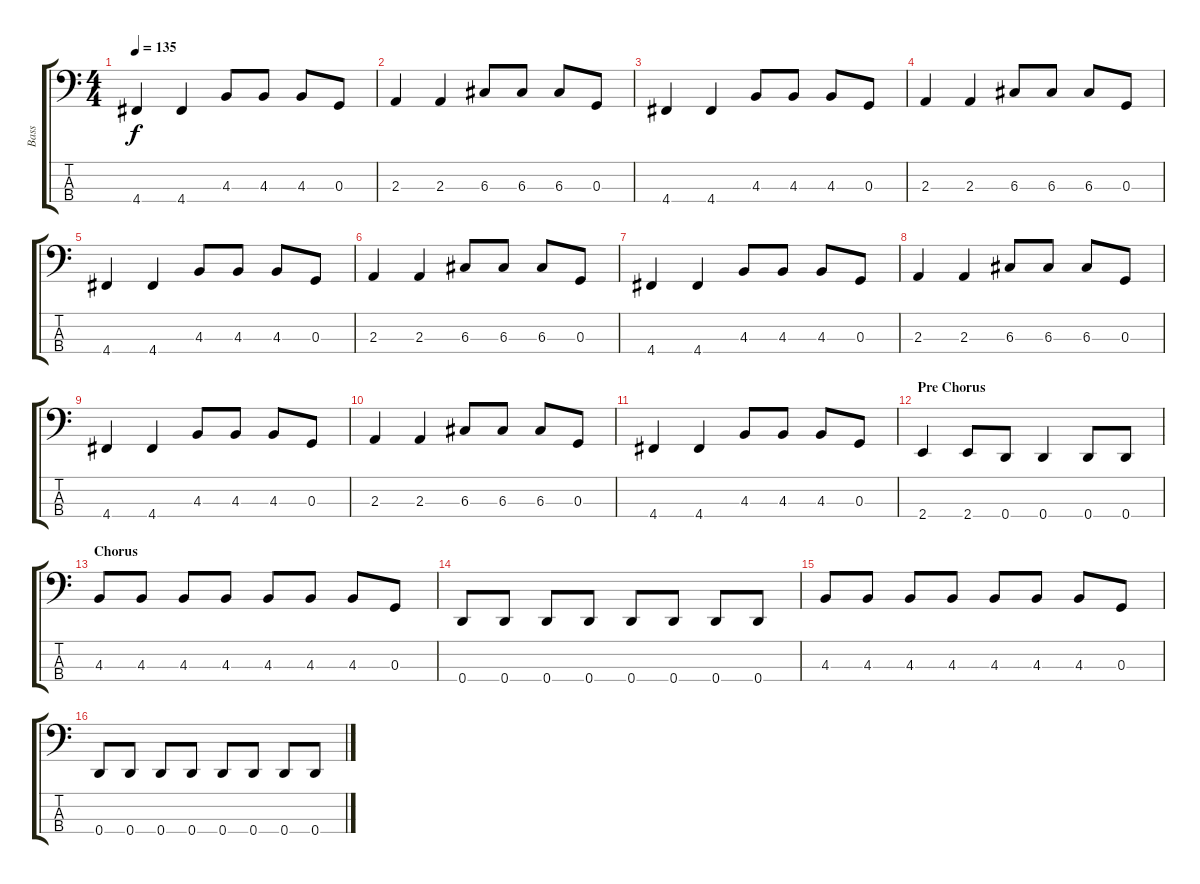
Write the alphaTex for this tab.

\track ("Bass" "Bass") {instrument electricbasspick}
\staff {score tabs}
\tuning (F2 C2 G1 D1) {hide}
\ts (4 4)
\tempo 135
\clef f4
\ks c
4.4.4{dy f} 4.4.4 4.3.8 4.3.8 4.3.8 0.3.8 |
2.3.4 2.3.4 6.3.8 6.3.8 6.3.8 0.3.8 |
4.4.4 4.4.4 4.3.8 4.3.8 4.3.8 0.3.8 |
2.3.4 2.3.4 6.3.8 6.3.8 6.3.8 0.3.8 |
4.4.4 4.4.4 4.3.8 4.3.8 4.3.8 0.3.8 |
2.3.4 2.3.4 6.3.8 6.3.8 6.3.8 0.3.8 |
4.4.4 4.4.4 4.3.8 4.3.8 4.3.8 0.3.8 |
2.3.4 2.3.4 6.3.8 6.3.8 6.3.8 0.3.8 |
4.4.4 4.4.4 4.3.8 4.3.8 4.3.8 0.3.8 |
2.3.4 2.3.4 6.3.8 6.3.8 6.3.8 0.3.8 |
4.4.4 4.4.4 4.3.8 4.3.8 4.3.8 0.3.8 |
\section ("" "Pre Chorus")
2.4.4 2.4.8 0.4.8 0.4.4 0.4.8 0.4.8 |
\section ("" "Chorus")
4.3.8 4.3.8 4.3.8 4.3.8 4.3.8 4.3.8 4.3.8 0.3.8 |
0.4.8 0.4.8 0.4.8 0.4.8 0.4.8 0.4.8 0.4.8 0.4.8 |
4.3.8 4.3.8 4.3.8 4.3.8 4.3.8 4.3.8 4.3.8 0.3.8 |
0.4.8 0.4.8 0.4.8 0.4.8 0.4.8 0.4.8 0.4.8 0.4.8
